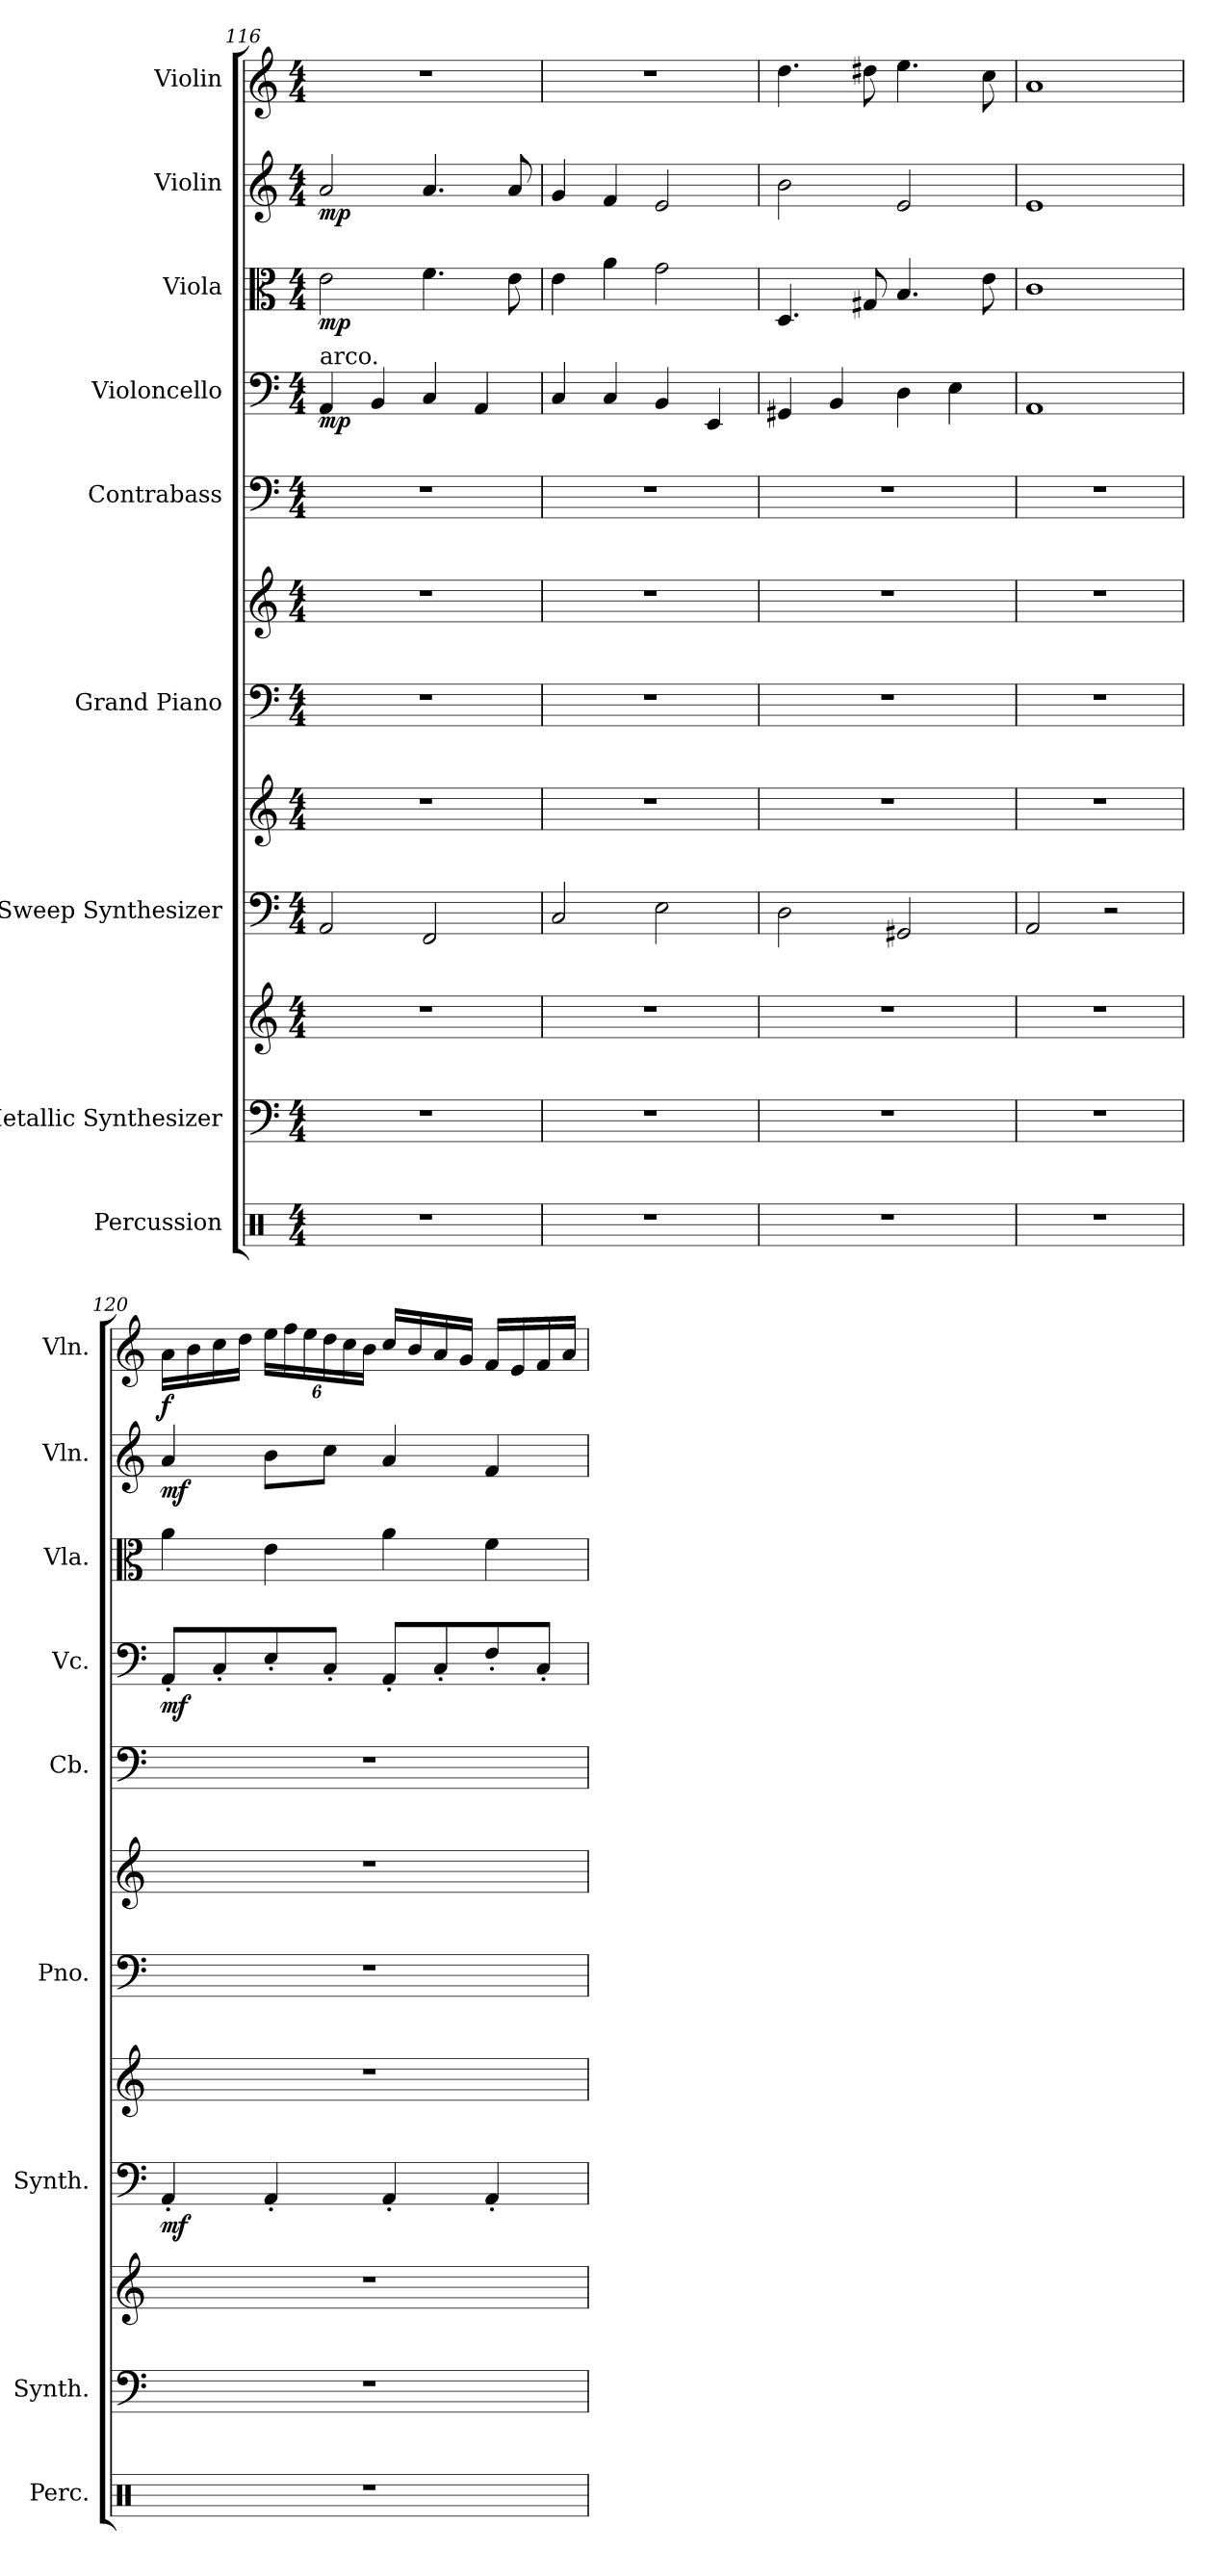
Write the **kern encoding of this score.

**kern	**kern	**kern	**kern	**kern	**dynam	**kern	**kern	**kern	**kern	**dynam	**kern	**dynam	**kern	**dynam	**kern	**dynam
*part9	*part8	*part8	*part7	*part7	*part7	*part6	*part6	*part5	*part4	*part4	*part3	*part3	*part2	*part2	*part1	*part1
*staff12	*staff11	*staff10	*staff9	*staff8	*staff8/9	*staff7	*staff6	*staff5	*staff4	*staff4	*staff3	*staff3	*staff2	*staff2	*staff1	*staff1
*I"Percussion	*I"Metallic Synthesizer	*	*I"Sweep Synthesizer	*	*	*I"Grand Piano	*	*I"Contrabass	*I"Violoncello	*	*I"Viola	*	*I"Violin	*	*I"Violin	*
*I'Perc.	*I'Synth.	*	*I'Synth.	*	*	*I'Pno.	*	*I'Cb.	*I'Vc.	*	*I'Vla.	*	*I'Vln.	*	*I'Vln.	*
*clefX	*clefF4	*clefG2	*clefF4	*clefG2	*	*clefF4	*clefG2	*clefF4	*clefF4	*	*clefC3	*	*clefG2	*	*clefG2	*
*	*	*	*	*	*	*	*	*ITrd7c12	*	*	*	*	*	*	*	*
*k[]	*k[]	*k[]	*k[]	*k[]	*	*k[]	*k[]	*k[]	*k[]	*	*k[]	*	*k[]	*	*k[]	*
*M4/4	*M4/4	*M4/4	*M4/4	*M4/4	*	*M4/4	*M4/4	*M4/4	*M4/4	*	*M4/4	*	*M4/4	*	*M4/4	*
=116	=116	=116	=116	=116	=116	=116	=116	=116	=116	=116	=116	=116	=116	=116	=116	=116
!	!	!	!	!	!	!	!	!	!LO:TX:a:t=arco.	!	!	!	!	!	!	!
!	!	!	!	!	!	!	!	!	!	!LO:DY:b	!	!LO:DY:b	!	!LO:DY:b	!	!
1r	1r	1r	2AA/	1r	.	1r	1r	1r	4AA/	mp	2e\	mp	2a/	mp	1r	.
.	.	.	.	.	.	.	.	.	4BB/	.	.	.	.	.	.	.
.	.	.	2FF/	.	.	.	.	.	4C/	.	4.f\	.	4.a/	.	.	.
.	.	.	.	.	.	.	.	.	4AA/	.	.	.	.	.	.	.
.	.	.	.	.	.	.	.	.	.	.	8e\	.	8a/	.	.	.
=117	=117	=117	=117	=117	=117	=117	=117	=117	=117	=117	=117	=117	=117	=117	=117	=117
1r	1r	1r	2C/	1r	.	1r	1r	1r	4C/	.	4e\	.	4g/	.	1r	.
.	.	.	.	.	.	.	.	.	4C/	.	4a\	.	4f/	.	.	.
.	.	.	2E\	.	.	.	.	.	4BB/	.	2g\	.	2e/	.	.	.
.	.	.	.	.	.	.	.	.	4EE/	.	.	.	.	.	.	.
=118	=118	=118	=118	=118	=118	=118	=118	=118	=118	=118	=118	=118	=118	=118	=118	=118
1r	1r	1r	2D\	1r	.	1r	1r	1r	4GG#X/	.	4.D/	.	2b\	.	4.dd\	.
.	.	.	.	.	.	.	.	.	4BB/	.	.	.	.	.	.	.
.	.	.	.	.	.	.	.	.	.	.	8G#X/	.	.	.	8dd#X\	.
.	.	.	2GG#X/	.	.	.	.	.	4D\	.	4.B/	.	2e/	.	4.ee\	.
.	.	.	.	.	.	.	.	.	4E\	.	.	.	.	.	.	.
.	.	.	.	.	.	.	.	.	.	.	8e\	.	.	.	8cc\	.
=119	=119	=119	=119	=119	=119	=119	=119	=119	=119	=119	=119	=119	=119	=119	=119	=119
1r	1r	1r	2AA/	1r	.	1r	1r	1r	1AA	.	1c	.	1e	.	1a	.
.	.	.	2r	.	.	.	.	.	.	.	.	.	.	.	.	.
!!LO:LB:g=z
=120	=120	=120	=120	=120	=120	=120	=120	=120	=120	=120	=120	=120	=120	=120	=120	=120
!	!	!	!	!	!LO:DY:b=2	!	!	!	!	!LO:DY:b	!	!	!	!LO:DY:b	!	!LO:DY:b
1r	1r	1r	4AA'/	1r	mf	1r	1r	1r	8AA'/L	mf	4a\	.	4a/	mf	16a\LL	f
.	.	.	.	.	.	.	.	.	.	.	.	.	.	.	16b\	.
.	.	.	.	.	.	.	.	.	8C'/	.	.	.	.	.	16cc\	.
.	.	.	.	.	.	.	.	.	.	.	.	.	.	.	16dd\JJ	.
*	*	*	*	*	*	*	*	*	*	*	*	*	*	*	*Xbrackettup	*
.	.	.	4AA'/	.	.	.	.	.	8E'/	.	4e\	.	8b\L	.	24ee\LL	.
.	.	.	.	.	.	.	.	.	.	.	.	.	.	.	24ff\	.
.	.	.	.	.	.	.	.	.	.	.	.	.	.	.	24ee\	.
.	.	.	.	.	.	.	.	.	8C'/J	.	.	.	8cc\J	.	24dd\	.
.	.	.	.	.	.	.	.	.	.	.	.	.	.	.	24cc\	.
.	.	.	.	.	.	.	.	.	.	.	.	.	.	.	24b\JJ	.
.	.	.	4AA'/	.	.	.	.	.	8AA'/L	.	4a\	.	4a/	.	16cc/LL	.
.	.	.	.	.	.	.	.	.	.	.	.	.	.	.	16b/	.
.	.	.	.	.	.	.	.	.	8C'/	.	.	.	.	.	16a/	.
.	.	.	.	.	.	.	.	.	.	.	.	.	.	.	16g/JJ	.
.	.	.	4AA'/	.	.	.	.	.	8F'/	.	4f\	.	4f/	.	16f/LL	.
.	.	.	.	.	.	.	.	.	.	.	.	.	.	.	16e/	.
.	.	.	.	.	.	.	.	.	8C'/J	.	.	.	.	.	16f/	.
.	.	.	.	.	.	.	.	.	.	.	.	.	.	.	16a/JJ	.
=	=	=	=	=	=	=	=	=	=	=	=	=	=	=	=	=
*-	*-	*-	*-	*-	*-	*-	*-	*-	*-	*-	*-	*-	*-	*-	*-	*-
